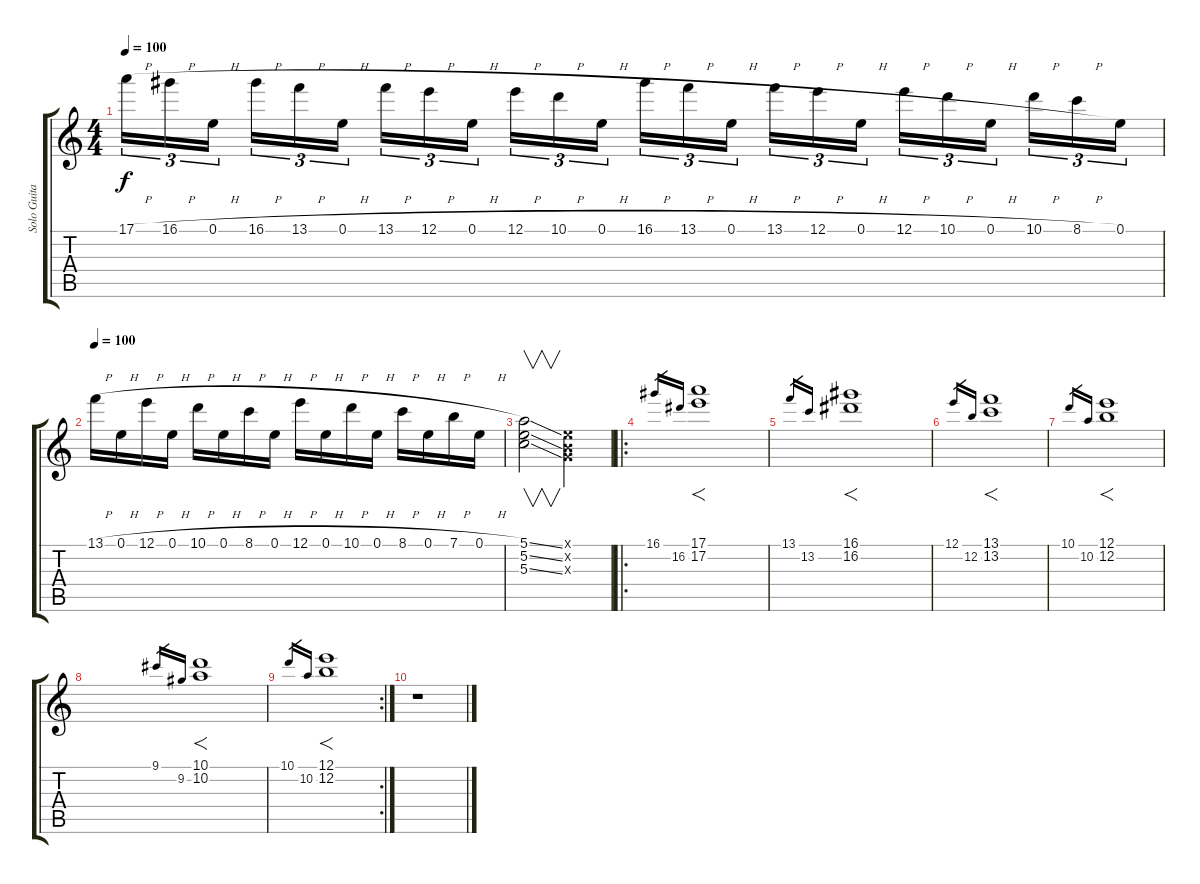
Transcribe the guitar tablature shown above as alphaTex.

\track ("Solo Guitar" "Solo Guita") {instrument distortionguitar}
\staff {score tabs}
\tuning (E4 B3 G3 D3 A2 E2) {hide}
\ts (4 4)
\tempo 100
\clef g2
\ks c
17.1{h}.16{tu (3 2) dy f} 16.1{h}.16{tu (3 2)} 0.1{h}.16{tu (3 2)} 16.1{h}.16{tu (3 2)} 13.1{h}.16{tu (3 2)} 0.1{h}.16{tu (3 2)} 13.1{h}.16{tu (3 2)} 12.1{h}.16{tu (3 2)} 0.1{h}.16{tu (3 2)} 12.1{h}.16{tu (3 2)} 10.1{h}.16{tu (3 2)} 0.1{h}.16{tu (3 2)} 16.1{h}.16{tu (3 2)} 13.1{h}.16{tu (3 2)} 0.1{h}.16{tu (3 2)} 13.1{h}.16{tu (3 2)} 12.1{h}.16{tu (3 2)} 0.1{h}.16{tu (3 2)} 12.1{h}.16{tu (3 2)} 10.1{h}.16{tu (3 2)} 0.1{h}.16{tu (3 2)} 10.1{h}.16{tu (3 2)} 8.1{h}.16{tu (3 2)} 0.1.16{tu (3 2)} |
\tempo 100
13.1{h}.16 0.1{h}.16 12.1{h}.16 0.1{h}.16 10.1{h}.16 0.1{h}.16 8.1{h}.16 0.1{h}.16 12.1{h}.16 0.1{h}.16 10.1{h}.16 0.1{h}.16 8.1{h}.16 0.1{h}.16 7.1{h}.16 0.1{h}.16 |
(5.1{ss} 5.2{ss} 5.3{ss}).2{v} (0.1{x} 0.2{x} 0.3{x}).2 |
\ro
16.1.16{gr} 16.2.16{gr} (17.1 17.2).1{f balance 16} |
13.1.16{gr} 13.2.16{gr} (16.1 16.2).1{f balance 0} |
12.1.16{gr} 12.2.16{gr} (13.1 13.2).1{f balance 16} |
10.1.16{gr} 10.2.16{gr} (12.1 12.2).1{f balance 0} |
9.1.16{gr} 9.2.16{gr} (10.1 10.2).1{f volume 14 balance 16} |
\rc 2
10.1.16{gr} 10.2.16{gr} (12.1 12.2).1{f balance 0} |
r.1
